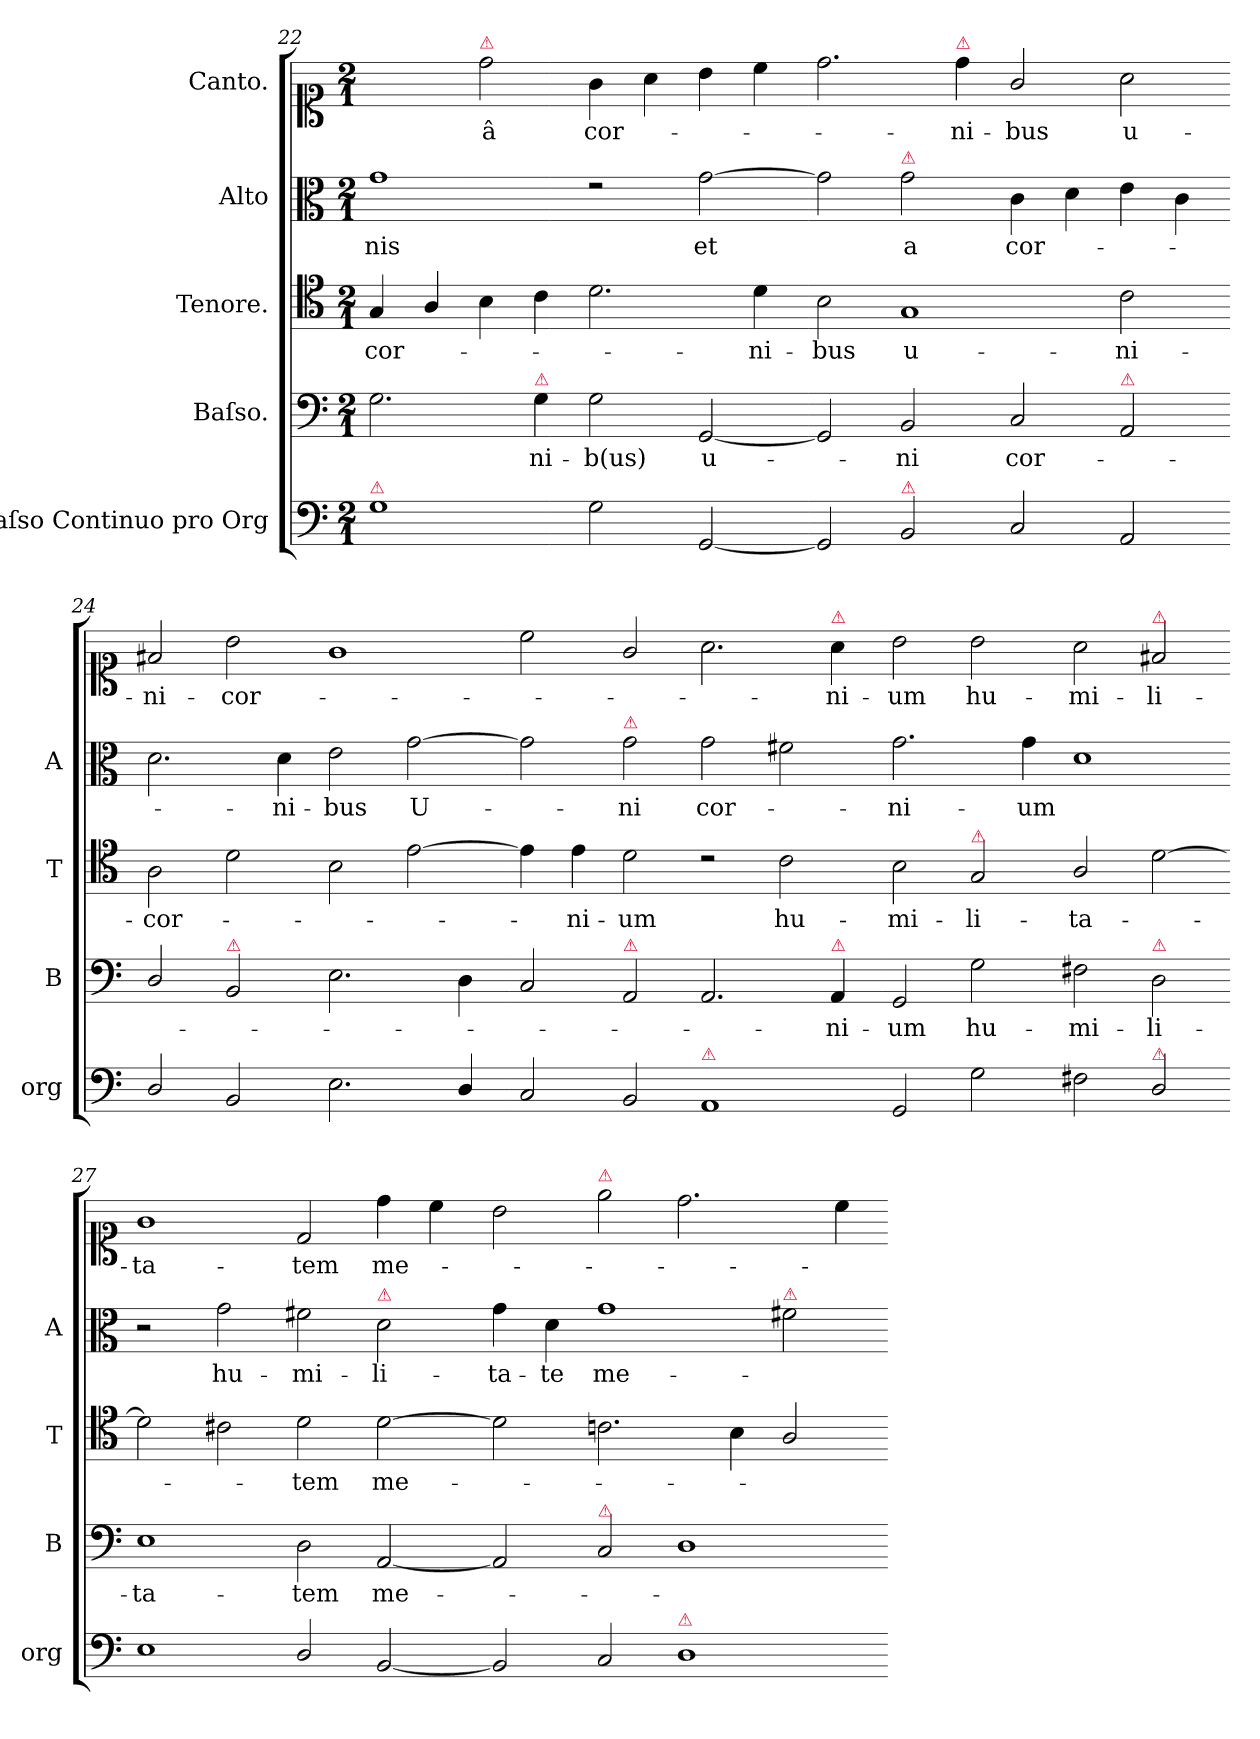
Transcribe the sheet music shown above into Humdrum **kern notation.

**kern	**kern	**text	**kern	**text	**kern	**text	**kern	**text
*part5	*part4	*part4	*part3	*part3	*part2	*part2	*part1	*part1
*staff5	*staff4	*staff4	*staff3	*staff3	*staff2	*staff2	*staff1	*staff1
*I"Baſso Continuo pro Org	*I"Baſso.	*	*I"Tenore.	*	*I"Alto	*	*I"Canto.	*
*I'org	*I'B	*	*I'T	*	*I'A	*	*	*
*clefF4	*clefF4	*	*clefC4	*	*clefC3	*	*clefC1	*
*k[]	*k[]	*	*k[]	*	*k[]	*	*k[]	*
*M2/1	*M2/1	*	*M2/1	*	*M2/1	*	*M2/1	*
=22	=22	=22	=22	=22	=22	=22	=22	=22
!LO:TX:a:color=crimson:t=⚠	!	!	!	!	!	!	!	!
1G	2.G\	.	4G/	cor-	1g	-nis	2ryy	.
.	.	.	4A/	.	.	.	.	.
!	!	!	!	!	!	!	!LO:TX:a:color=crimson:t=⚠	!
.	.	.	4B\	.	.	.	2dd\	â
!	!LO:TX:a:color=crimson:t=⚠	!	!	!	!	!	!	!
.	4G\	-ni-	4c\	.	.	.	.	.
2G\	2G\	-b(us)	2.d\	.	2re	.	4g\	cor-
.	.	.	.	.	.	.	4a\	.
[2GG/	[2GG/	u-	.	.	[2g\	et	4b\	.
.	.	.	4d\	-ni-	.	.	4cc\	.
=23-	=23-	=23-	=23-	=23-	=23-	=23-	=23-	=23-
2GG/]	2GG/]	.	2B\	-bus	2g\]	.	2.dd\	.
!	!	!	!	!	!LO:TX:a:color=crimson:t=⚠	!	!	!
!LO:TX:a:color=crimson:t=⚠	!	!	!	!	!	!	!	!
2BB/	2BB/	-ni	1G	u-	2g\	a	.	.
!	!	!	!	!	!	!	!LO:TX:a:color=crimson:t=⚠	!
.	.	.	.	.	.	.	4dd\	-ni-
2C/	2C/	cor-	.	.	4c\	cor-	2g/	-bus
.	.	.	.	.	4d\	.	.	.
!	!LO:TX:a:color=crimson:t=⚠	!	!	!	!	!	!	!
2AA/	2AA/	.	2c\	-ni-	4e\	.	2a\	u-
.	.	.	.	.	4c\	.	.	.
=24-	=24-	=24-	=24-	=24-	=24-	=24-	=24-	=24-
2D/	2D/	.	2A\	-cor-	2.d\	.	2f#X/	-ni-
!	!LO:TX:a:color=crimson:t=⚠	!	!	!	!	!	!	!
2BB/	2BB/	.	2d\	.	.	.	2b\	-cor-
.	.	.	.	.	4d\	-ni-	.	.
2.E\	2.E\	.	2B\	.	2e\	-bus	1g	.
.	.	.	[2e\	.	[2g\	U-	.	.
4D/	4D\	.	.	.	.	.	.	.
=25-	=25-	=25-	=25-	=25-	=25-	=25-	=25-	=25-
2C/	2C/	.	4e\]	.	2g\]	.	2cc\	.
.	.	.	4e\	-ni-	.	.	.	.
!	!	!	!	!	!LO:TX:a:color=crimson:t=⚠	!	!	!
!	!LO:TX:a:color=crimson:t=⚠	!	!	!	!	!	!	!
2BB/	2AA/	.	2d\	-um	2g\	-ni	2g/	.
!LO:TX:a:color=crimson:t=⚠	!	!	!	!	!	!	!	!
1AA	2.AA/	.	2rc	.	2g\	cor-	2.a\	.
.	.	.	2c\	hu-	2f#X\	.	.	.
!	!	!	!	!	!	!	!LO:TX:a:color=crimson:t=⚠	!
!	!LO:TX:a:color=crimson:t=⚠	!	!	!	!	!	!	!
.	4AA/	-ni-	.	.	.	.	4a\	-ni-
=26-	=26-	=26-	=26-	=26-	=26-	=26-	=26-	=26-
2GG/	2GG/	-um	2B\	-mi-	2.g\	-ni-	2b\	-um
!	!	!	!LO:TX:a:color=crimson:t=⚠	!	!	!	!	!
2G\	2G\	hu-	2G/	-li-	.	.	2b\	hu-
.	.	.	.	.	4g\	-um	.	.
2F#X\	2F#X\	-mi-	2A/	-ta-	1d	.	2a\	-mi-
!	!	!	!	!	!	!	!LO:TX:a:color=crimson:t=⚠	!
!	!LO:TX:a:color=crimson:t=⚠	!	!	!	!	!	!	!
!LO:TX:a:color=crimson:t=⚠	!	!	!	!	!	!	!	!
2D/	2D\	-li-	[2d\	.	.	.	2f#X/	-li-
=27-	=27-	=27-	=27-	=27-	=27-	=27-	=27-	=27-
1E	1E\	-ta-	2d\]	.	2r	.	1g	-ta-
.	.	.	2c#X\	.	2g\	hu-	.	.
2D/	2D\	-tem	2d\	-tem	2f#X\	-mi-	2d/	-tem
!	!	!	!	!	!LO:TX:a:color=crimson:t=⚠	!	!	!
[2BB/	[2AA/	me-	[2d\	me-	2d\	-li-	4dd\	me-
.	.	.	.	.	.	.	4cc\	.
=28-	=28-	=28-	=28-	=28-	=28-	=28-	=28-	=28-
2BB/]	2AA/]	.	2d\]	.	4g\	-ta-	2b\	.
.	.	.	.	.	4d\	-te	.	.
!	!	!	!	!	!	!	!LO:TX:a:color=crimson:t=⚠	!
!	!LO:TX:a:color=crimson:t=⚠	!	!	!	!	!	!	!
2C/	2C/	.	2.cn\	.	1g	me-	2ee\	.
!LO:TX:a:color=crimson:t=⚠	!	!	!	!	!	!	!	!
1D	1D	.	.	.	.	.	2.dd\	.
.	.	.	4B\	.	.	.	.	.
!	!	!	!	!	!LO:TX:a:color=crimson:t=⚠	!	!	!
.	.	.	2A/	.	2f#X\	.	.	.
.	.	.	.	.	.	.	4cc\	.
=-	=-	=-	=-	=-	=-	=-	=-	=-
*-	*-	*-	*-	*-	*-	*-	*-	*-
